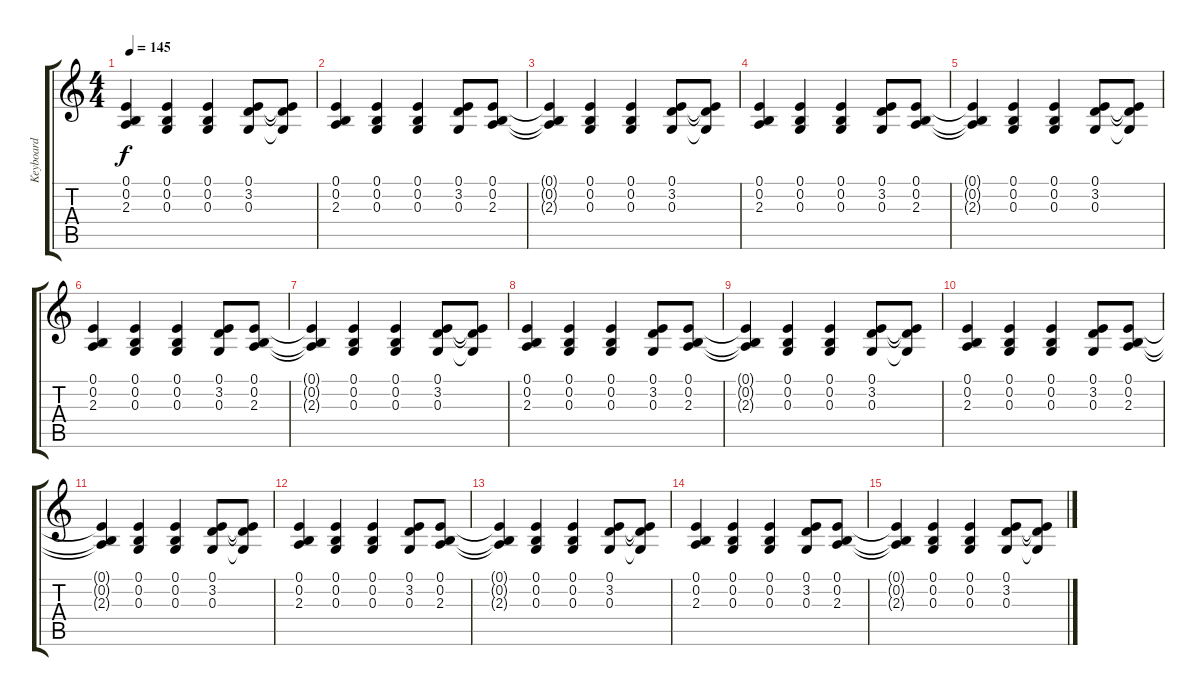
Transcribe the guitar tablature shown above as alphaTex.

\track ("Keyboard" "Keyboard") {instrument accordion}
\staff {score tabs}
\tuning (E4 B3 G3 D3 A2 E2) {hide}
\ts (4 4)
\tempo 145
\clef g2
\ks c
(0.1{t} 0.2{t} 2.3{t}).4{dy f} (0.1 0.2 0.3).4 (0.1 0.2 0.3).4 (0.1 3.2 0.3).8 (0.1{t} 3.2{t} 0.3{t}).8 |
(0.1 0.2 2.3).4 (0.1 0.2 0.3).4 (0.1 0.2 0.3).4 (0.1 3.2 0.3).8 (0.1 0.2 2.3).8 |
(0.1{t} 0.2{t} 2.3{t}).4 (0.1 0.2 0.3).4 (0.1 0.2 0.3).4 (0.1 3.2 0.3).8 (0.1{t} 3.2{t} 0.3{t}).8 |
(0.1 0.2 2.3).4 (0.1 0.2 0.3).4 (0.1 0.2 0.3).4 (0.1 3.2 0.3).8 (0.1 0.2 2.3).8 |
(0.1{t} 0.2{t} 2.3{t}).4 (0.1 0.2 0.3).4 (0.1 0.2 0.3).4 (0.1 3.2 0.3).8 (0.1{t} 3.2{t} 0.3{t}).8 |
(0.1 0.2 2.3).4 (0.1 0.2 0.3).4 (0.1 0.2 0.3).4 (0.1 3.2 0.3).8 (0.1 0.2 2.3).8 |
(0.1{t} 0.2{t} 2.3{t}).4 (0.1 0.2 0.3).4 (0.1 0.2 0.3).4 (0.1 3.2 0.3).8 (0.1{t} 3.2{t} 0.3{t}).8 |
(0.1 0.2 2.3).4 (0.1 0.2 0.3).4 (0.1 0.2 0.3).4 (0.1 3.2 0.3).8 (0.1 0.2 2.3).8 |
(0.1{t} 0.2{t} 2.3{t}).4 (0.1 0.2 0.3).4 (0.1 0.2 0.3).4 (0.1 3.2 0.3).8 (0.1{t} 3.2{t} 0.3{t}).8 |
(0.1 0.2 2.3).4 (0.1 0.2 0.3).4 (0.1 0.2 0.3).4 (0.1 3.2 0.3).8 (0.1 0.2 2.3).8 |
(0.1{t} 0.2{t} 2.3{t}).4 (0.1 0.2 0.3).4 (0.1 0.2 0.3).4 (0.1 3.2 0.3).8 (0.1{t} 3.2{t} 0.3{t}).8 |
(0.1 0.2 2.3).4 (0.1 0.2 0.3).4 (0.1 0.2 0.3).4 (0.1 3.2 0.3).8 (0.1 0.2 2.3).8 |
(0.1{t} 0.2{t} 2.3{t}).4 (0.1 0.2 0.3).4 (0.1 0.2 0.3).4 (0.1 3.2 0.3).8 (0.1{t} 3.2{t} 0.3{t}).8 |
(0.1 0.2 2.3).4 (0.1 0.2 0.3).4 (0.1 0.2 0.3).4 (0.1 3.2 0.3).8 (0.1 0.2 2.3).8 |
(0.1{t} 0.2{t} 2.3{t}).4 (0.1 0.2 0.3).4 (0.1 0.2 0.3).4 (0.1 3.2 0.3).8 (0.1{t} 3.2{t} 0.3{t}).8
